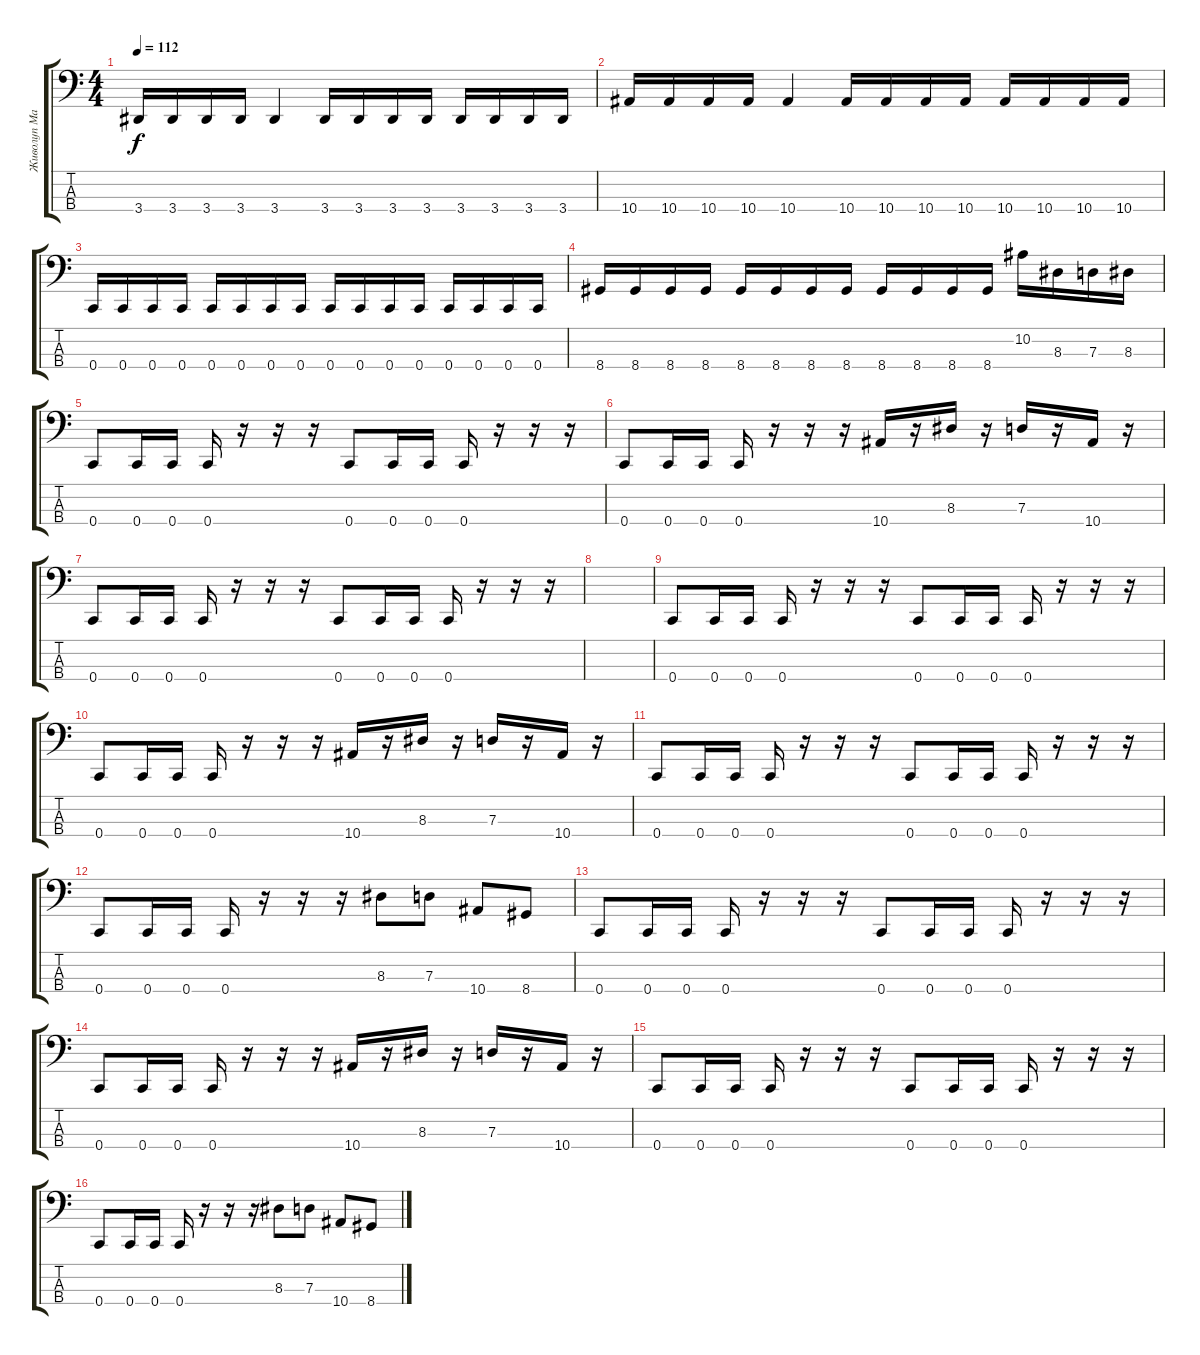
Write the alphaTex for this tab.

\track ("Живолуп Максим" "Живолуп Ма") {instrument electricbassfinger}
\staff {score tabs}
\tuning (F2 C2 G1 C1) {hide}
\ts (4 4)
\tempo 112
\clef f4
\ks c
3.4.16{dy f} 3.4.16 3.4.16 3.4.16 3.4.4 3.4.16 3.4.16 3.4.16 3.4.16 3.4.16 3.4.16 3.4.16 3.4.16 |
10.4.16 10.4.16 10.4.16 10.4.16 10.4.4 10.4.16 10.4.16 10.4.16 10.4.16 10.4.16 10.4.16 10.4.16 10.4.16 |
0.4.16 0.4.16 0.4.16 0.4.16 0.4.16 0.4.16 0.4.16 0.4.16 0.4.16 0.4.16 0.4.16 0.4.16 0.4.16 0.4.16 0.4.16 0.4.16 |
8.4.16 8.4.16 8.4.16 8.4.16 8.4.16 8.4.16 8.4.16 8.4.16 8.4.16 8.4.16 8.4.16 8.4.16 10.2.16 8.3.16 7.3.16 8.3.16 |
0.4.8 0.4.16 0.4.16 0.4.16 r.16 r.16 r.16 0.4.8 0.4.16 0.4.16 0.4.16 r.16 r.16 r.16 |
0.4.8 0.4.16 0.4.16 0.4.16 r.16 r.16 r.16 10.4.16 r.16 8.3.16 r.16 7.3.16 r.16 10.4.16 r.16 |
0.4.8 0.4.16 0.4.16 0.4.16 r.16 r.16 r.16 0.4.8 0.4.16 0.4.16 0.4.16 r.16 r.16 r.16 |
|
0.4.8 0.4.16 0.4.16 0.4.16 r.16 r.16 r.16 0.4.8 0.4.16 0.4.16 0.4.16 r.16 r.16 r.16 |
0.4.8 0.4.16 0.4.16 0.4.16 r.16 r.16 r.16 10.4.16 r.16 8.3.16 r.16 7.3.16 r.16 10.4.16 r.16 |
0.4.8 0.4.16 0.4.16 0.4.16 r.16 r.16 r.16 0.4.8 0.4.16 0.4.16 0.4.16 r.16 r.16 r.16 |
0.4.8 0.4.16 0.4.16 0.4.16 r.16 r.16 r.16 8.3.8 7.3.8 10.4.8 8.4.8 |
0.4.8 0.4.16 0.4.16 0.4.16 r.16 r.16 r.16 0.4.8 0.4.16 0.4.16 0.4.16 r.16 r.16 r.16 |
0.4.8 0.4.16 0.4.16 0.4.16 r.16 r.16 r.16 10.4.16 r.16 8.3.16 r.16 7.3.16 r.16 10.4.16 r.16 |
0.4.8 0.4.16 0.4.16 0.4.16 r.16 r.16 r.16 0.4.8 0.4.16 0.4.16 0.4.16 r.16 r.16 r.16 |
0.4.8 0.4.16 0.4.16 0.4.16 r.16 r.16 r.16 8.3.8 7.3.8 10.4.8 8.4.8
